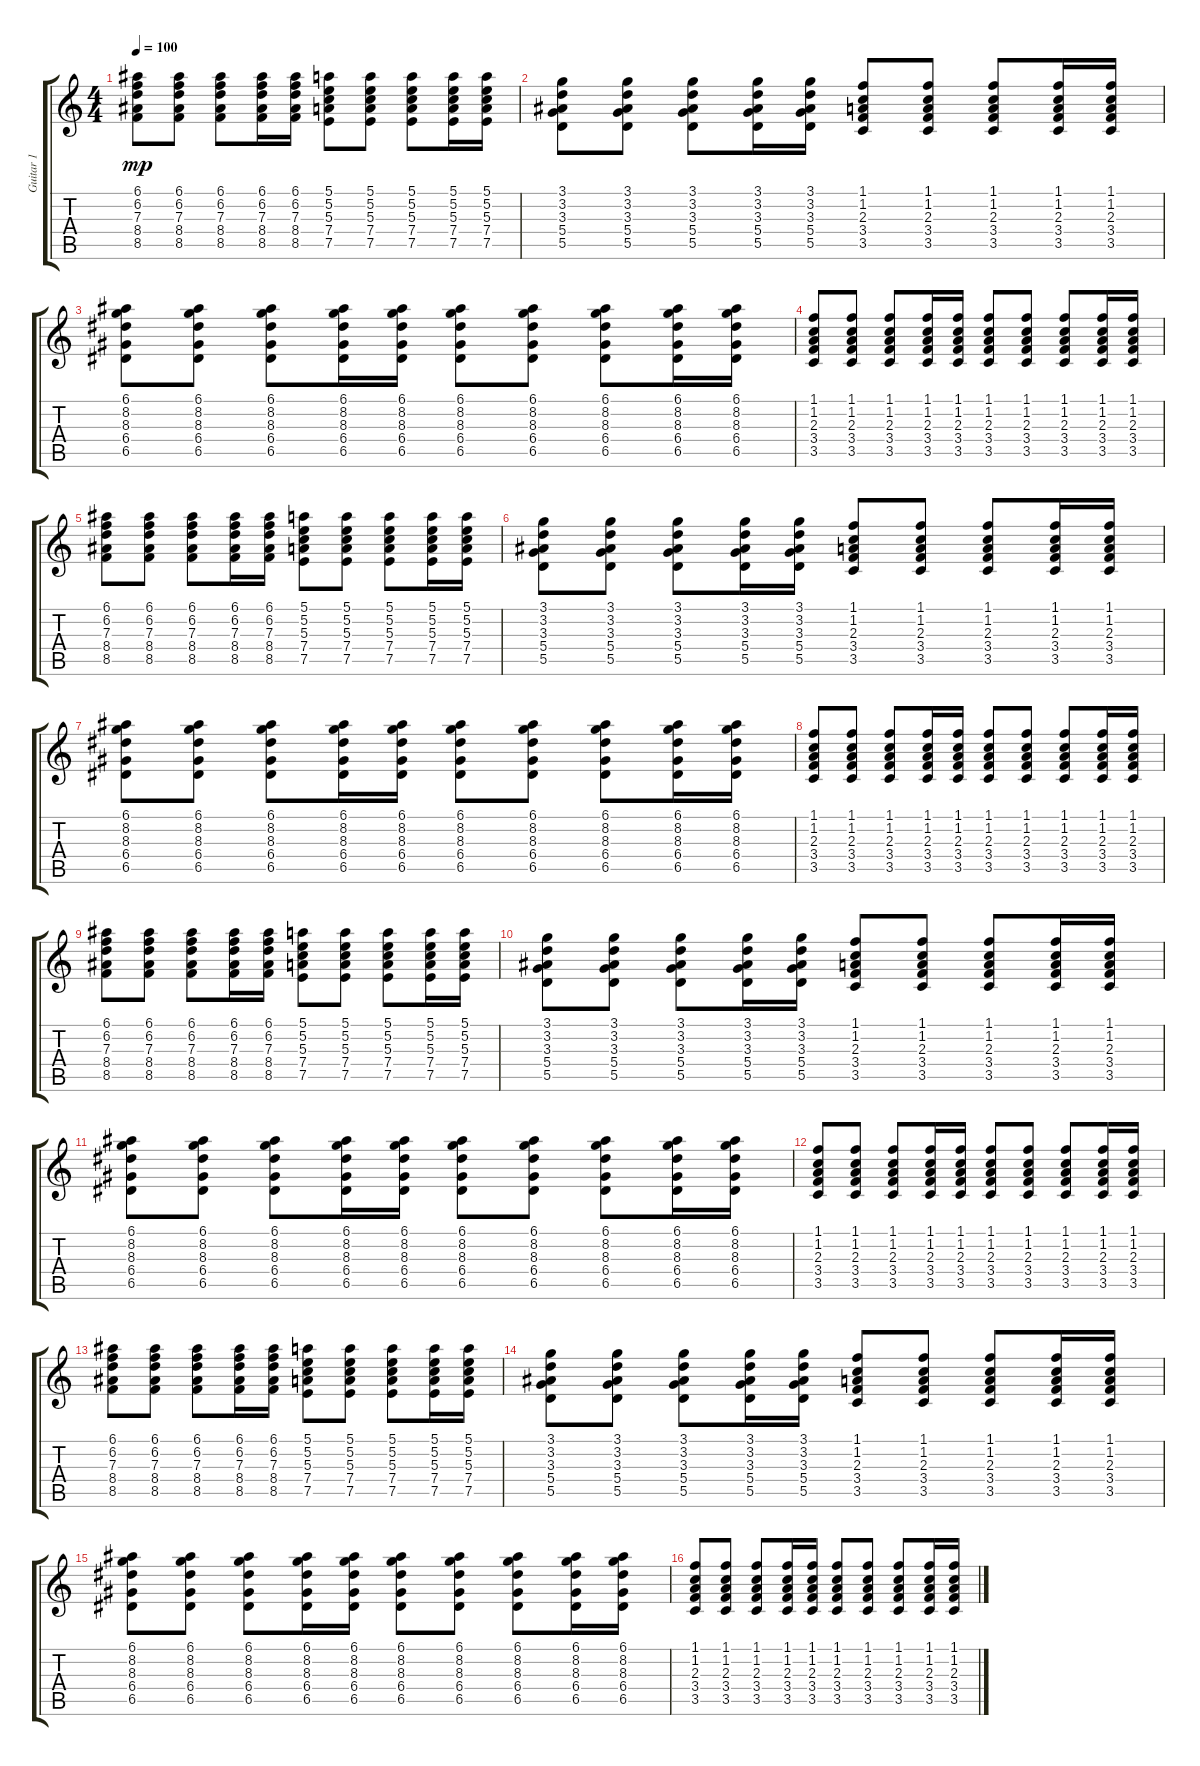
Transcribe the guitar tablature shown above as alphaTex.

\track ("Guitar 1" "Guitar 1") {instrument acousticguitarsteel}
\staff {score tabs}
\tuning (E4 B3 G3 D3 A2 E2) {hide}
\ts (4 4)
\tempo 100
\clef g2
\ks c
(6.1 6.2 7.3 8.4 8.5).8{dy mp} (6.1 6.2 7.3 8.4 8.5).8 (6.1 6.2 7.3 8.4 8.5).8 (6.1 6.2 7.3 8.4 8.5).16 (6.1 6.2 7.3 8.4 8.5).16 (5.1 5.2 5.3 7.4 7.5).8 (5.1 5.2 5.3 7.4 7.5).8 (5.1 5.2 5.3 7.4 7.5).8 (5.1 5.2 5.3 7.4 7.5).16 (5.1 5.2 5.3 7.4 7.5).16 |
(3.1 3.2 3.3 5.4 5.5).8 (3.1 3.2 3.3 5.4 5.5).8 (3.1 3.2 3.3 5.4 5.5).8 (3.1 3.2 3.3 5.4 5.5).16 (3.1 3.2 3.3 5.4 5.5).16 (1.1 1.2 2.3 3.4 3.5).8 (1.1 1.2 2.3 3.4 3.5).8 (1.1 1.2 2.3 3.4 3.5).8 (1.1 1.2 2.3 3.4 3.5).16 (1.1 1.2 2.3 3.4 3.5).16 |
(6.1 8.2 8.3 6.4 6.5).8 (6.1 8.2 8.3 6.4 6.5).8 (6.1 8.2 8.3 6.4 6.5).8 (6.1 8.2 8.3 6.4 6.5).16 (6.1 8.2 8.3 6.4 6.5).16 (6.1 8.2 8.3 6.4 6.5).8 (6.1 8.2 8.3 6.4 6.5).8 (6.1 8.2 8.3 6.4 6.5).8 (6.1 8.2 8.3 6.4 6.5).16 (6.1 8.2 8.3 6.4 6.5).16 |
(1.1 1.2 2.3 3.4 3.5).8 (1.1 1.2 2.3 3.4 3.5).8 (1.1 1.2 2.3 3.4 3.5).8 (1.1 1.2 2.3 3.4 3.5).16 (1.1 1.2 2.3 3.4 3.5).16 (1.1 1.2 2.3 3.4 3.5).8 (1.1 1.2 2.3 3.4 3.5).8 (1.1 1.2 2.3 3.4 3.5).8 (1.1 1.2 2.3 3.4 3.5).16 (1.1 1.2 2.3 3.4 3.5).16 |
(6.1 6.2 7.3 8.4 8.5).8 (6.1 6.2 7.3 8.4 8.5).8 (6.1 6.2 7.3 8.4 8.5).8 (6.1 6.2 7.3 8.4 8.5).16 (6.1 6.2 7.3 8.4 8.5).16 (5.1 5.2 5.3 7.4 7.5).8 (5.1 5.2 5.3 7.4 7.5).8 (5.1 5.2 5.3 7.4 7.5).8 (5.1 5.2 5.3 7.4 7.5).16 (5.1 5.2 5.3 7.4 7.5).16 |
(3.1 3.2 3.3 5.4 5.5).8 (3.1 3.2 3.3 5.4 5.5).8 (3.1 3.2 3.3 5.4 5.5).8 (3.1 3.2 3.3 5.4 5.5).16 (3.1 3.2 3.3 5.4 5.5).16 (1.1 1.2 2.3 3.4 3.5).8 (1.1 1.2 2.3 3.4 3.5).8 (1.1 1.2 2.3 3.4 3.5).8 (1.1 1.2 2.3 3.4 3.5).16 (1.1 1.2 2.3 3.4 3.5).16 |
(6.1 8.2 8.3 6.4 6.5).8 (6.1 8.2 8.3 6.4 6.5).8 (6.1 8.2 8.3 6.4 6.5).8 (6.1 8.2 8.3 6.4 6.5).16 (6.1 8.2 8.3 6.4 6.5).16 (6.1 8.2 8.3 6.4 6.5).8 (6.1 8.2 8.3 6.4 6.5).8 (6.1 8.2 8.3 6.4 6.5).8 (6.1 8.2 8.3 6.4 6.5).16 (6.1 8.2 8.3 6.4 6.5).16 |
(1.1 1.2 2.3 3.4 3.5).8 (1.1 1.2 2.3 3.4 3.5).8 (1.1 1.2 2.3 3.4 3.5).8 (1.1 1.2 2.3 3.4 3.5).16 (1.1 1.2 2.3 3.4 3.5).16 (1.1 1.2 2.3 3.4 3.5).8 (1.1 1.2 2.3 3.4 3.5).8 (1.1 1.2 2.3 3.4 3.5).8 (1.1 1.2 2.3 3.4 3.5).16 (1.1 1.2 2.3 3.4 3.5).16 |
(6.1 6.2 7.3 8.4 8.5).8 (6.1 6.2 7.3 8.4 8.5).8 (6.1 6.2 7.3 8.4 8.5).8 (6.1 6.2 7.3 8.4 8.5).16 (6.1 6.2 7.3 8.4 8.5).16 (5.1 5.2 5.3 7.4 7.5).8 (5.1 5.2 5.3 7.4 7.5).8 (5.1 5.2 5.3 7.4 7.5).8 (5.1 5.2 5.3 7.4 7.5).16 (5.1 5.2 5.3 7.4 7.5).16 |
(3.1 3.2 3.3 5.4 5.5).8 (3.1 3.2 3.3 5.4 5.5).8 (3.1 3.2 3.3 5.4 5.5).8 (3.1 3.2 3.3 5.4 5.5).16 (3.1 3.2 3.3 5.4 5.5).16 (1.1 1.2 2.3 3.4 3.5).8 (1.1 1.2 2.3 3.4 3.5).8 (1.1 1.2 2.3 3.4 3.5).8 (1.1 1.2 2.3 3.4 3.5).16 (1.1 1.2 2.3 3.4 3.5).16 |
(6.1 8.2 8.3 6.4 6.5).8 (6.1 8.2 8.3 6.4 6.5).8 (6.1 8.2 8.3 6.4 6.5).8 (6.1 8.2 8.3 6.4 6.5).16 (6.1 8.2 8.3 6.4 6.5).16 (6.1 8.2 8.3 6.4 6.5).8 (6.1 8.2 8.3 6.4 6.5).8 (6.1 8.2 8.3 6.4 6.5).8 (6.1 8.2 8.3 6.4 6.5).16 (6.1 8.2 8.3 6.4 6.5).16 |
(1.1 1.2 2.3 3.4 3.5).8 (1.1 1.2 2.3 3.4 3.5).8 (1.1 1.2 2.3 3.4 3.5).8 (1.1 1.2 2.3 3.4 3.5).16 (1.1 1.2 2.3 3.4 3.5).16 (1.1 1.2 2.3 3.4 3.5).8 (1.1 1.2 2.3 3.4 3.5).8 (1.1 1.2 2.3 3.4 3.5).8 (1.1 1.2 2.3 3.4 3.5).16 (1.1 1.2 2.3 3.4 3.5).16 |
(6.1 6.2 7.3 8.4 8.5).8 (6.1 6.2 7.3 8.4 8.5).8 (6.1 6.2 7.3 8.4 8.5).8 (6.1 6.2 7.3 8.4 8.5).16 (6.1 6.2 7.3 8.4 8.5).16 (5.1 5.2 5.3 7.4 7.5).8 (5.1 5.2 5.3 7.4 7.5).8 (5.1 5.2 5.3 7.4 7.5).8 (5.1 5.2 5.3 7.4 7.5).16 (5.1 5.2 5.3 7.4 7.5).16 |
(3.1 3.2 3.3 5.4 5.5).8 (3.1 3.2 3.3 5.4 5.5).8 (3.1 3.2 3.3 5.4 5.5).8 (3.1 3.2 3.3 5.4 5.5).16 (3.1 3.2 3.3 5.4 5.5).16 (1.1 1.2 2.3 3.4 3.5).8 (1.1 1.2 2.3 3.4 3.5).8 (1.1 1.2 2.3 3.4 3.5).8 (1.1 1.2 2.3 3.4 3.5).16 (1.1 1.2 2.3 3.4 3.5).16 |
(6.1 8.2 8.3 6.4 6.5).8 (6.1 8.2 8.3 6.4 6.5).8 (6.1 8.2 8.3 6.4 6.5).8 (6.1 8.2 8.3 6.4 6.5).16 (6.1 8.2 8.3 6.4 6.5).16 (6.1 8.2 8.3 6.4 6.5).8 (6.1 8.2 8.3 6.4 6.5).8 (6.1 8.2 8.3 6.4 6.5).8 (6.1 8.2 8.3 6.4 6.5).16 (6.1 8.2 8.3 6.4 6.5).16 |
(1.1 1.2 2.3 3.4 3.5).8 (1.1 1.2 2.3 3.4 3.5).8 (1.1 1.2 2.3 3.4 3.5).8 (1.1 1.2 2.3 3.4 3.5).16 (1.1 1.2 2.3 3.4 3.5).16 (1.1 1.2 2.3 3.4 3.5).8 (1.1 1.2 2.3 3.4 3.5).8 (1.1 1.2 2.3 3.4 3.5).8 (1.1 1.2 2.3 3.4 3.5).16 (1.1 1.2 2.3 3.4 3.5).16
